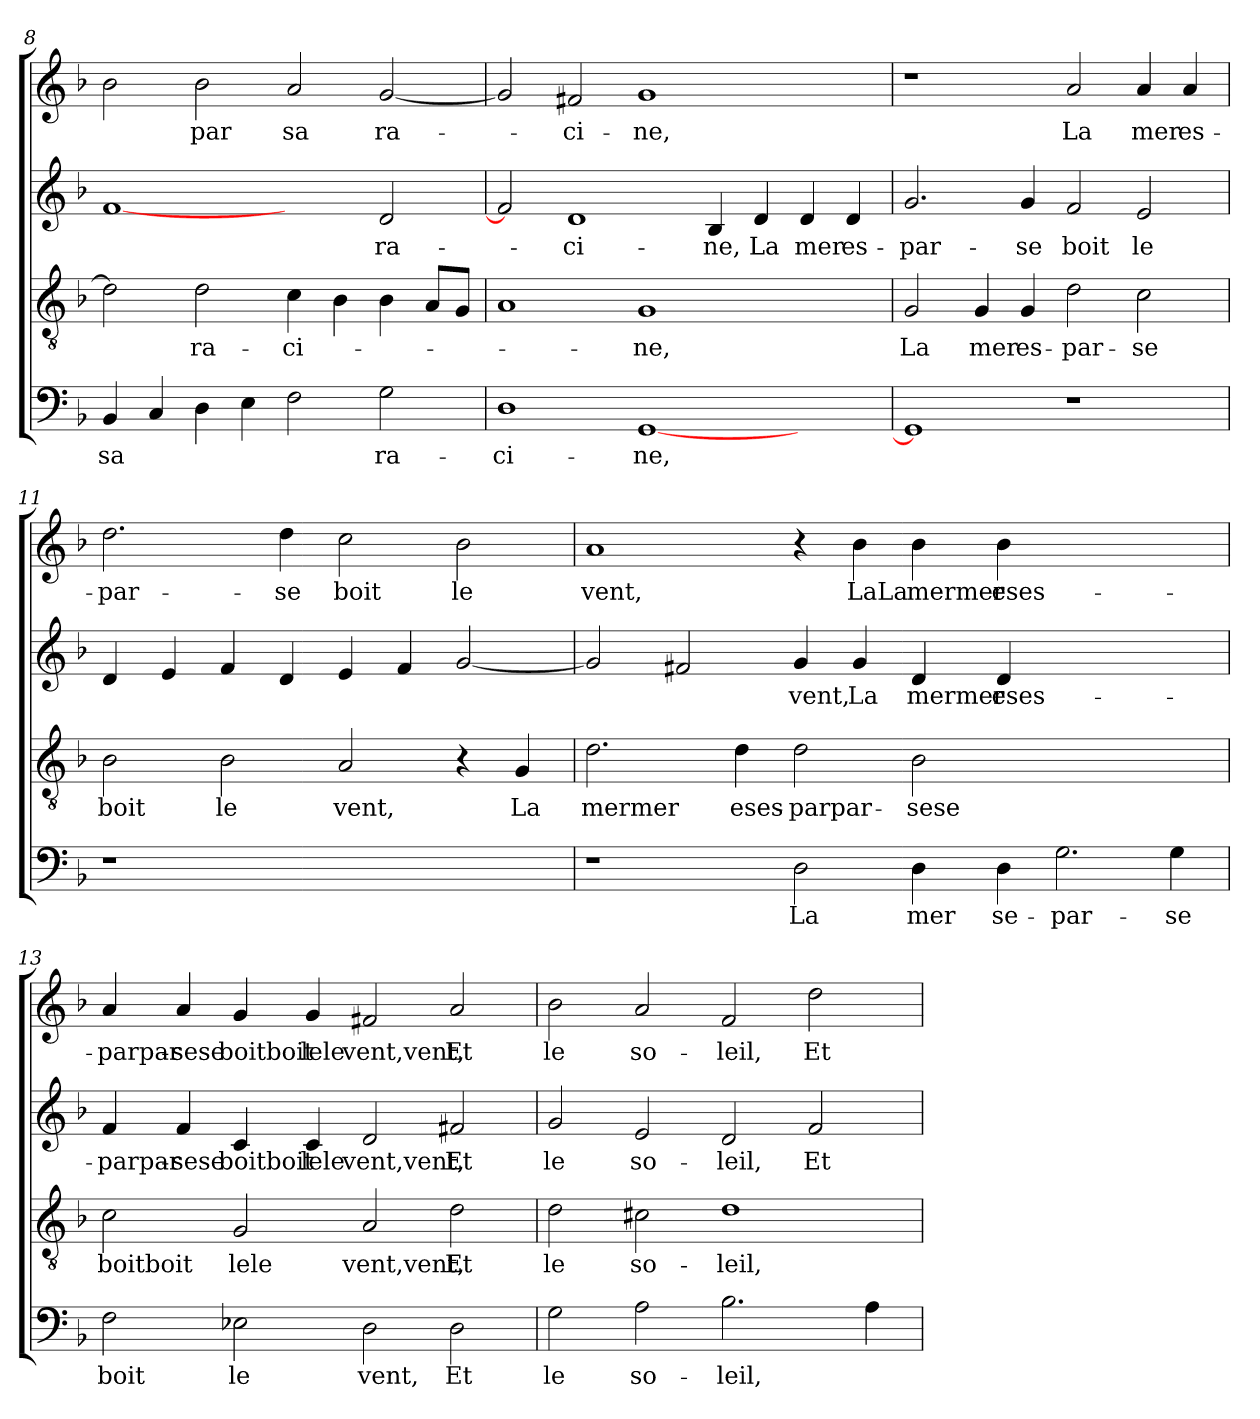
**kern	**text	**kern	**text	**kern	**text	**kern	**text
*part4	*part4	*part3	*part3	*part2	*part2	*part1	*part1
*staff4	*staff4	*staff3	*staff3	*staff2	*staff2	*staff1	*staff1
!!LO:LB:g=z
*clefF4	*	*clefGv2	*	*clefG2	*	*clefG2	*
*k[b-]	*	*k[b-]	*	*k[b-]	*	*k[b-]	*
=8	=8	=8	=8	=8	=8	=8	=8
4BB-	sa	2d]	.	[1f	.	2b-	.
4C	.	.	.	.	.	.	.
4D	.	2d	ra-	.	.	2b-	par
4E	.	.	.	.	.	.	.
2F	.	4c	-ci-	2ryy	.	2a	sa
.	.	4B-	.	.	.	.	.
2G	ra-	4B-	.	2d	ra-	[2g	ra-
.	.	8AL	.	.	.	.	.
.	.	8GJ	.	.	.	.	.
=9	=9	=9	=9	=9	=9	=9	=9
1D	-ci-	1A	.	2f]	.	2g]	.
.	.	.	.	1d	-ci-	2f#X	-ci-
[1GG	-ne,	1G	-ne,	.	.	1g	-ne,
.	.	.	.	4B-	-ne,	.	.
.	.	.	.	4d	La	.	.
2ryy	.	2ryy	.	4d	mer	2ryy	.
.	.	.	.	4d	es-	.	.
=10	=10	=10	=10	=10	=10	=10	=10
1GG]	.	2G	La	2.g	-par-	1r	.
.	.	4G	mer	.	.	.	.
.	.	4G	es-	4g	-se	.	.
1r	.	2d	-par-	2f	boit	2a	La
.	.	2c	-se	2e	le	4a	mer
.	.	.	.	.	.	4a	es-
=11	=11	=11	=11	=11	=11	=11	=11
1r	.	2B-	boit	4d	.	2.dd	-par-
.	.	.	.	4e	.	.	.
.	.	2B-	le	4f	.	.	.
.	.	.	.	4d	.	4dd	-se
1ryy	.	2A	vent,	4e	.	2cc	boit
.	.	.	.	4f	.	.	.
.	.	4r	.	[2g	.	2b-	le
.	.	4G	La	.	.	.	.
!!LO:PB:g=z
=12	=12	=12	=12	=12	=12	=12	=12
1r	.	2.d	mermer	2g]	.	1a	vent,
.	.	.	.	2f#X	.	.	.
.	.	4d	eses-	.	.	.	.
2D	La	2d	-parpar-	4g	vent,	4r	.
.	.	.	.	4g	La	4b-	LaLa
4D	mer	2B-	-sese	4d	mermer	4b-	mermer
4D	se-	.	.	4d	eses-	4b-	eses-
2.G	-par-	1ryy	.	1ryy	.	1ryy	.
4G	-se	.	.	.	.	.	.
=13	=13	=13	=13	=13	=13	=13	=13
2F	boit	2c	boitboit	4f	-parpar-	4a	-parpar-
.	.	.	.	4f	-sese	4a	-sese
2E-X	le	2G	lele	4c	boitboit	4g	boitboit
.	.	.	.	4c	lele	4g	lele
2D	vent,	2A	vent,vent,	2d	vent,vent,	2f#X	vent,vent,
2D	Et	2d	Et	2f#X	Et	2a	Et
=14	=14	=14	=14	=14	=14	=14	=14
2G	le	2d	le	2g	le	2b-	le
2A	so-	2c#X	so-	2e	so-	2a	so-
2.B-	-leil,	1d	-leil,	2d	-leil,	2f	-leil,
.	.	.	.	2f	Et	2dd	Et
4A	.	.	.	.	.	.	.
=	=	=	=	=	=	=	=
*-	*-	*-	*-	*-	*-	*-	*-
